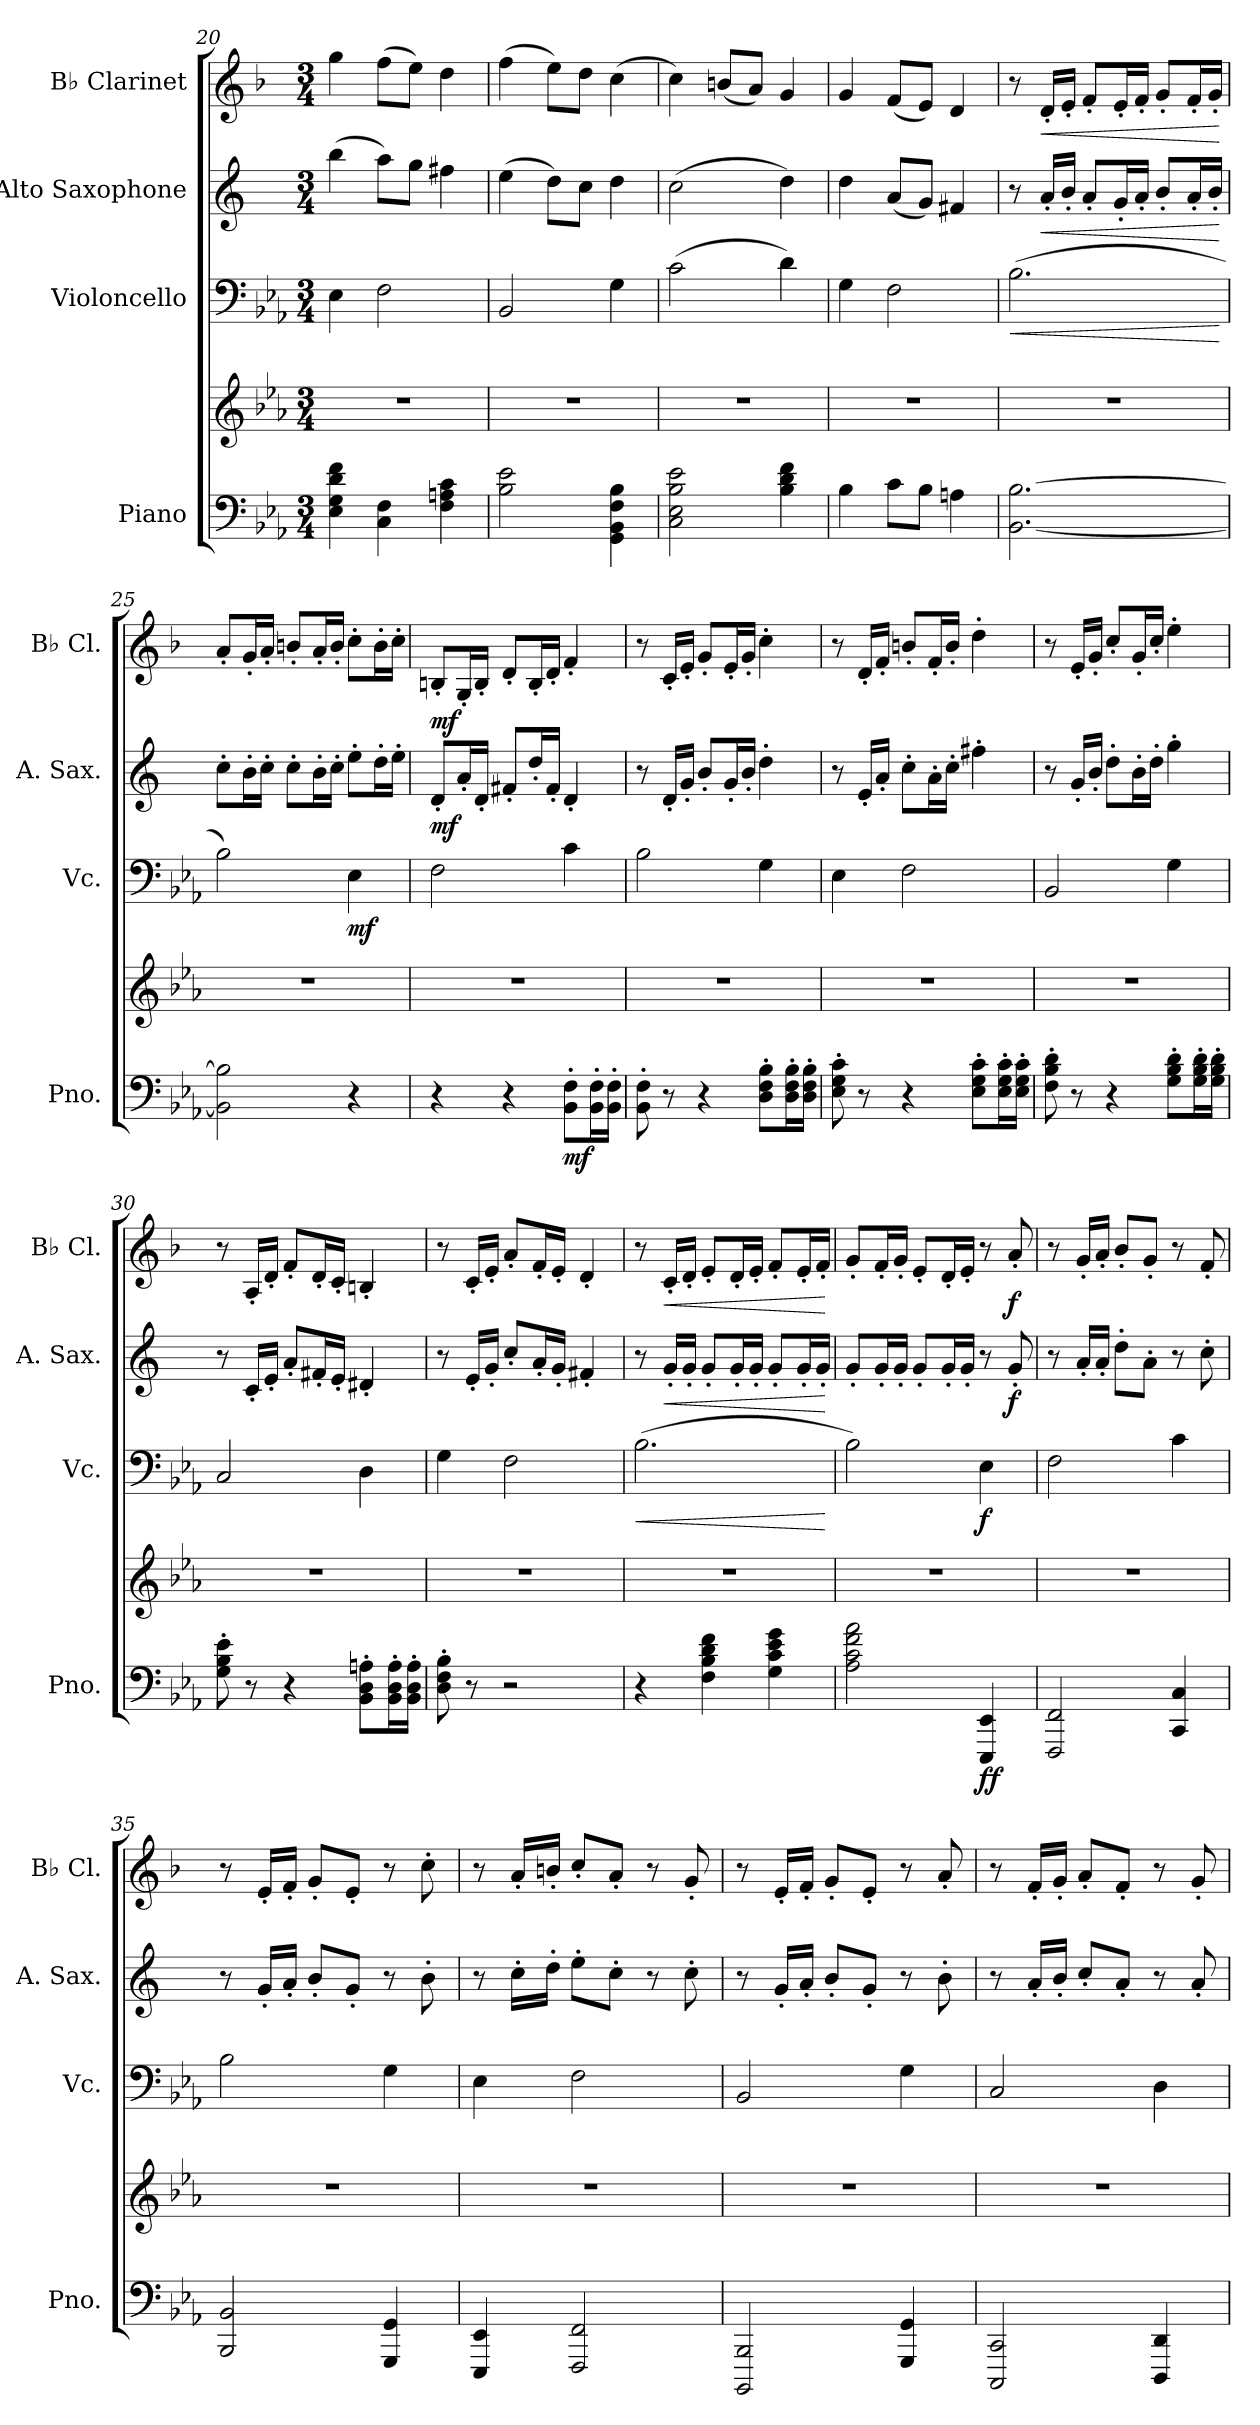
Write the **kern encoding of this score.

**kern	**kern	**dynam	**kern	**dynam	**kern	**dynam	**kern	**dynam
*part4	*part4	*part4	*part3	*part3	*part2	*part2	*part1	*part1
*staff5	*staff4	*staff4/5	*staff3	*staff3	*staff2	*staff2	*staff1	*staff1
*I"Piano	*	*	*I"Violoncello	*	*I"Alto Saxophone	*	*I"B♭ Clarinet	*
*I'Pno.	*	*	*I'Vc.	*	*I'A. Sax.	*	*I'B♭ Cl.	*
!!LO:PB:g=z
*clefF4	*clefG2	*	*clefF4	*	*clefG2	*	*clefG2	*
*	*	*	*	*	*ITrd5c9	*	*ITrd1c2	*
*k[b-e-a-]	*k[b-e-a-]	*	*k[b-e-a-]	*	*k[b-e-a-]	*	*k[b-e-a-]	*
*M3/4	*M3/4	*	*M3/4	*	*M3/4	*	*M3/4	*
=20	=20	=20	=20	=20	=20	=20	=20	=20
4E-\ 4G\ 4d\ 4f\	2.r	.	4E-\	.	(4dd\	.	4ff\	.
4C\ 4F\	.	.	2F\	.	8cc\L)	.	(8ee-\L	.
.	.	.	.	.	8b-\J	.	8dd\J)	.
4F\ 4An\ 4c\	.	.	.	.	4an\	.	4cc\	.
=21	=21	=21	=21	=21	=21	=21	=21	=21
2B-\ 2e-\	2.r	.	2BB-/	.	(4g\	.	(4ee-\	.
.	.	.	.	.	8f\L)	.	8dd\L)	.
.	.	.	.	.	8e-\J	.	8cc\J	.
4GG\ 4BB-\ 4F\ 4B-\	.	.	4G\	.	4f\	.	(4b-\	.
=22	=22	=22	=22	=22	=22	=22	=22	=22
2C\ 2E-\ 2B-\ 2e-\	2.r	.	(2c\	.	(2e-\	.	4b-\)	.
.	.	.	.	.	.	.	(8an/L	.
.	.	.	.	.	.	.	8g/J)	.
4B-\ 4d\ 4f\	.	.	4d\)	.	4f\)	.	4f/	.
=23	=23	=23	=23	=23	=23	=23	=23	=23
4B-\	2.r	.	4G\	.	4f\	.	4f/	.
8c\L	.	.	2F\	.	(8c/L	.	(8e-/L	.
8B-\J	.	.	.	.	8B-/J)	.	8d/J)	.
4An\	.	.	.	.	4An/	.	4c/	.
=24	=24	=24	=24	=24	=24	=24	=24	=24
!	!	!	!	!LO:HP:b	!	!	!	!
[2.BB-\ [2.B-\	2.r	.	(2.B-\	<	8r	.	8r	.
!	!	!	!	!	!	!LO:HP:b	!	!LO:HP:b
.	.	.	.	.	16c'/LL	<	16c'/LL	<
.	.	.	.	.	16d'/JJ	.	16d'/JJ	.
.	.	.	.	.	8c'/L	.	8e-'/L	.
.	.	.	.	.	16B-'/L	.	16d'/L	.
.	.	.	.	.	16c'/JJ	.	16e-'/JJ	.
.	.	.	.	.	8d'/L	.	8f'/L	.
.	.	.	.	.	16c'/L	.	16e-'/L	.
.	.	.	.	.	16d'/JJ	.	16f'/JJ	.
.	.	.	.	[	.	[	.	[
!!LO:LB:g=z
=25	=25	=25	=25	=25	=25	=25	=25	=25
2BB-\] 2B-\]	2.r	.	2B-\)	.	8e-'\L	.	8g'/L	.
.	.	.	.	.	16d'\L	.	16f'/L	.
.	.	.	.	.	16e-'\JJ	.	16g'/JJ	.
.	.	.	.	.	8e-'\L	.	8an'/L	.
.	.	.	.	.	16d'\L	.	16g'/L	.
.	.	.	.	.	16e-'\JJ	.	16a'/JJ	.
!	!	!	!	!LO:DY:b	!	!	!	!
4r	.	.	4E-\	mf	8g'\L	.	8b-'\L	.
.	.	.	.	.	16f'\L	.	16a'\L	.
.	.	.	.	.	16g'\JJ	.	16b-'\JJ	.
=26	=26	=26	=26	=26	=26	=26	=26	=26
!	!	!	!	!	!	!LO:DY:b	!	!LO:DY:b
4r	2.r	.	2F\	.	8F'/L	mf	8An'/L	mf
.	.	.	.	.	16c'/L	.	16F'/L	.
.	.	.	.	.	16F'/JJ	.	16A'/JJ	.
4r	.	.	.	.	8An'/L	.	8c'/L	.
.	.	.	.	.	16f'/L	.	16A'/L	.
.	.	.	.	.	16A'/JJ	.	16c'/JJ	.
!	!	!LO:DY:b=2	!	!	!	!	!	!
8BB-\' 8F\'L	.	mf	4c\	.	4F'/	.	4e-'/	.
16BB-\' 16F\'L	.	.	.	.	.	.	.	.
16BB-\' 16F\'JJ	.	.	.	.	.	.	.	.
=27	=27	=27	=27	=27	=27	=27	=27	=27
8BB-\' 8F\'	2.r	.	2B-\	.	8r	.	8r	.
8r	.	.	.	.	16F'/LL	.	16B-'/LL	.
.	.	.	.	.	16B-'/JJ	.	16d'/JJ	.
4r	.	.	.	.	8d'/L	.	8f'/L	.
.	.	.	.	.	16B-'/L	.	16d'/L	.
.	.	.	.	.	16d'/JJ	.	16f'/JJ	.
8D\' 8F\' 8B-\'L	.	.	4G\	.	4f'\	.	4b-'\	.
16D\' 16F\' 16B-\'L	.	.	.	.	.	.	.	.
16D\' 16F\' 16B-\'JJ	.	.	.	.	.	.	.	.
!!LO:PB:g=z
=28	=28	=28	=28	=28	=28	=28	=28	=28
8E-\' 8G\' 8c\'	2.r	.	4E-\	.	8r	.	8r	.
8r	.	.	.	.	16G'/LL	.	16c'/LL	.
.	.	.	.	.	16c'/JJ	.	16e-'/JJ	.
4r	.	.	2F\	.	8e-'\L	.	8an'/L	.
.	.	.	.	.	16c'\L	.	16e-'/L	.
.	.	.	.	.	16e-'\JJ	.	16a'/JJ	.
8E-\' 8G\' 8c\'L	.	.	.	.	4an'\	.	4cc'\	.
16E-\' 16G\' 16c\'L	.	.	.	.	.	.	.	.
16E-\' 16G\' 16c\'JJ	.	.	.	.	.	.	.	.
=29	=29	=29	=29	=29	=29	=29	=29	=29
8F\' 8B-\' 8d\'	2.r	.	2BB-/	.	8r	.	8r	.
8r	.	.	.	.	16B-'/LL	.	16d'/LL	.
.	.	.	.	.	16d'/JJ	.	16f'/JJ	.
4r	.	.	.	.	8f'\L	.	8b-'/L	.
.	.	.	.	.	16d'\L	.	16f'/L	.
.	.	.	.	.	16f'\JJ	.	16b-'/JJ	.
8G\' 8B-\' 8d\'L	.	.	4G\	.	4b-'\	.	4dd'\	.
16G\' 16B-\' 16d\'L	.	.	.	.	.	.	.	.
16G\' 16B-\' 16d\'JJ	.	.	.	.	.	.	.	.
=30	=30	=30	=30	=30	=30	=30	=30	=30
8G\' 8B-\' 8e-\'	2.r	.	2C/	.	8r	.	8r	.
8r	.	.	.	.	16E-'/LL	.	16G'/LL	.
.	.	.	.	.	16G'/JJ	.	16c'/JJ	.
4r	.	.	.	.	8c'/L	.	8e-'/L	.
.	.	.	.	.	16An'/L	.	16c'/L	.
.	.	.	.	.	16G'/JJ	.	16B-'/JJ	.
8BB-\' 8D\' 8An\'L	.	.	4D\	.	4F#X'/	.	4An'/	.
16BB-\' 16D\' 16A\'L	.	.	.	.	.	.	.	.
16BB-\' 16D\' 16A\'JJ	.	.	.	.	.	.	.	.
!!LO:LB:g=z
=31	=31	=31	=31	=31	=31	=31	=31	=31
8D\' 8F\' 8B-\'	2.r	.	4G\	.	8r	.	8r	.
8r	.	.	.	.	16G'/LL	.	16B-'/LL	.
.	.	.	.	.	16B-'/JJ	.	16d'/JJ	.
2r	.	.	2F\	.	8e-'/L	.	8g'/L	.
.	.	.	.	.	16c'/L	.	16e-'/L	.
.	.	.	.	.	16B-'/JJ	.	16d'/JJ	.
.	.	.	.	.	4An'/	.	4c'/	.
=32	=32	=32	=32	=32	=32	=32	=32	=32
!	!	!	!	!LO:HP:b	!	!	!	!
4r	2.r	.	(2.B-\	<	8r	.	8r	.
!	!	!	!	!	!	!LO:HP:b	!	!LO:HP:b
.	.	.	.	.	16B-'/LL	<	16B-'/LL	<
.	.	.	.	.	16B-'/JJ	.	16c'/JJ	.
4F\ 4B-\ 4d\ 4f\	.	.	.	.	8B-'/L	.	8d'/L	.
.	.	.	.	.	16B-'/L	.	16c'/L	.
.	.	.	.	.	16B-'/JJ	.	16d'/JJ	.
4G\ 4c\ 4e-\ 4g\	.	.	.	.	8B-'/L	.	8e-'/L	.
.	.	.	.	.	16B-'/L	.	16d'/L	.
.	.	.	.	.	16B-'/JJ	.	16e-'/JJ	.
.	.	.	.	[	.	[	.	[
=33	=33	=33	=33	=33	=33	=33	=33	=33
2A-\ 2c\ 2f\ 2a-\	2.r	.	2B-\)	.	8B-'/L	.	8f'/L	.
.	.	.	.	.	16B-'/L	.	16e-'/L	.
.	.	.	.	.	16B-'/JJ	.	16f'/JJ	.
.	.	.	.	.	8B-'/L	.	8d'/L	.
.	.	.	.	.	16B-'/L	.	16c'/L	.
.	.	.	.	.	16B-'/JJ	.	16d'/JJ	.
!	!	!LO:DY:b=2	!	!LO:DY:b	!	!	!	!
4EEE-/ 4EE-/	.	ff	4E-\	f	8r	.	8r	.
!	!	!	!	!	!	!LO:DY:b	!	!LO:DY:b
.	.	.	.	.	8B-'/	f	8g'/	f
=34	=34	=34	=34	=34	=34	=34	=34	=34
2FFF/ 2FF/	2.r	.	2F\	.	8r	.	8r	.
.	.	.	.	.	16c'/LL	.	16f'/LL	.
.	.	.	.	.	16c'/JJ	.	16g'/JJ	.
.	.	.	.	.	8f'\L	.	8a-'/L	.
.	.	.	.	.	8c'\J	.	8f'/J	.
4CC/ 4C/	.	.	4c\	.	8r	.	8r	.
.	.	.	.	.	8e-'\	.	8e-'/	.
!!LO:PB:g=z
=35	=35	=35	=35	=35	=35	=35	=35	=35
2BBB-/ 2BB-/	2.r	.	2B-\	.	8r	.	8r	.
.	.	.	.	.	16B-'/LL	.	16d'/LL	.
.	.	.	.	.	16c'/JJ	.	16e-'/JJ	.
.	.	.	.	.	8d'/L	.	8f'/L	.
.	.	.	.	.	8B-'/J	.	8d'/J	.
4GGG/ 4GG/	.	.	4G\	.	8r	.	8r	.
.	.	.	.	.	8d'\	.	8b-'\	.
=36	=36	=36	=36	=36	=36	=36	=36	=36
4EEE-/ 4EE-/	2.r	.	4E-\	.	8r	.	8r	.
.	.	.	.	.	16e-'\LL	.	16g'/LL	.
.	.	.	.	.	16f'\JJ	.	16an'/JJ	.
2FFF/ 2FF/	.	.	2F\	.	8g'\L	.	8b-'/L	.
.	.	.	.	.	8e-'\J	.	8g'/J	.
.	.	.	.	.	8r	.	8r	.
.	.	.	.	.	8e-'\	.	8f'/	.
=37	=37	=37	=37	=37	=37	=37	=37	=37
2BBBB-/ 2BBB-/	2.r	.	2BB-/	.	8r	.	8r	.
.	.	.	.	.	16B-'/LL	.	16d'/LL	.
.	.	.	.	.	16c'/JJ	.	16e-'/JJ	.
.	.	.	.	.	8d'/L	.	8f'/L	.
.	.	.	.	.	8B-'/J	.	8d'/J	.
4GGG/ 4GG/	.	.	4G\	.	8r	.	8r	.
.	.	.	.	.	8d'\	.	8g'/	.
=38	=38	=38	=38	=38	=38	=38	=38	=38
2CCC/ 2CC/	2.r	.	2C/	.	8r	.	8r	.
.	.	.	.	.	16c'/LL	.	16e-'/LL	.
.	.	.	.	.	16d'/JJ	.	16f'/JJ	.
.	.	.	.	.	8e-'/L	.	8g'/L	.
.	.	.	.	.	8c'/J	.	8e-'/J	.
4DDD/ 4DD/	.	.	4D\	.	8r	.	8r	.
.	.	.	.	.	8c'/	.	8f'/	.
=	=	=	=	=	=	=	=	=
*-	*-	*-	*-	*-	*-	*-	*-	*-
